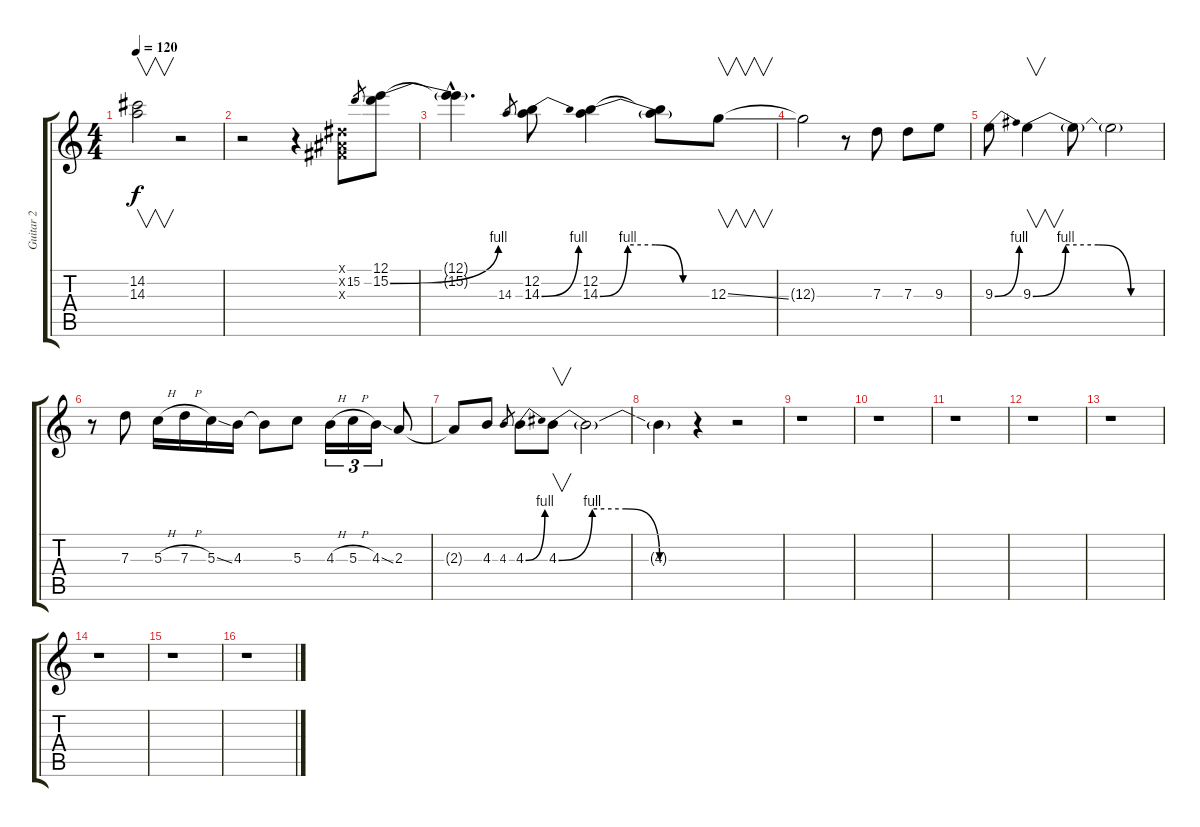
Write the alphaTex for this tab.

\track ("Guitar 2" "Guitar 2") {instrument distortionguitar}
\staff {score tabs}
\tuning (E4 B3 G3 D3 A2 E2) {hide}
\ts (4 4)
\tempo 120
\clef g2
\ks c
(14.2 14.3).2{v dy f} r.2 |
r.2 r.4 (-1.1{x} -1.2{x} -1.3{x}).8 15.2.8{gr} (12.1 15.2{be (bend 0 0 60 4)}).8 |
(12.1{hac t} 15.2{hac t}).4{d} 14.3.8{gr} (12.2 14.3{be (bend 0 0 60 4)}).8 (12.2 14.3{be (custom 0 0 15 4 30 4 45 0 60 0)}).4 (12.2{t} 14.3{t}).8 12.3{ss}.8{v} |
12.3{t}.2 r.8 7.3.8 7.3.8 9.3.8 |
9.3{be (bend 0 0 60 4)}.8 9.3{be (custom 0 0 15 4 30 4 45 0 60 0)}.4{v} 9.3{t}.8 9.3{t}.2 |
r.8 7.3.8 5.3{h}.16 7.3{h}.16 5.3{ss}.16 4.3.16 4.3{t}.8 5.3.8 4.3{h}.16{tu (3 2)} 5.3{h}.16{tu (3 2)} 4.3{ss}.16{tu (3 2)} 2.3.8 |
2.3{t}.8 4.3.8 4.3.8{gr} 4.3{be (bend 0 0 60 4)}.8 4.3{be (custom 0 0 15 4 30 4 45 0 60 0)}.8{v} 4.3{t}.2 |
4.3{t}.4 r.4 r.2 |
r.1 |
r.1 |
r.1 |
r.1 |
r.1 |
r.1 |
r.1 |
r.1
